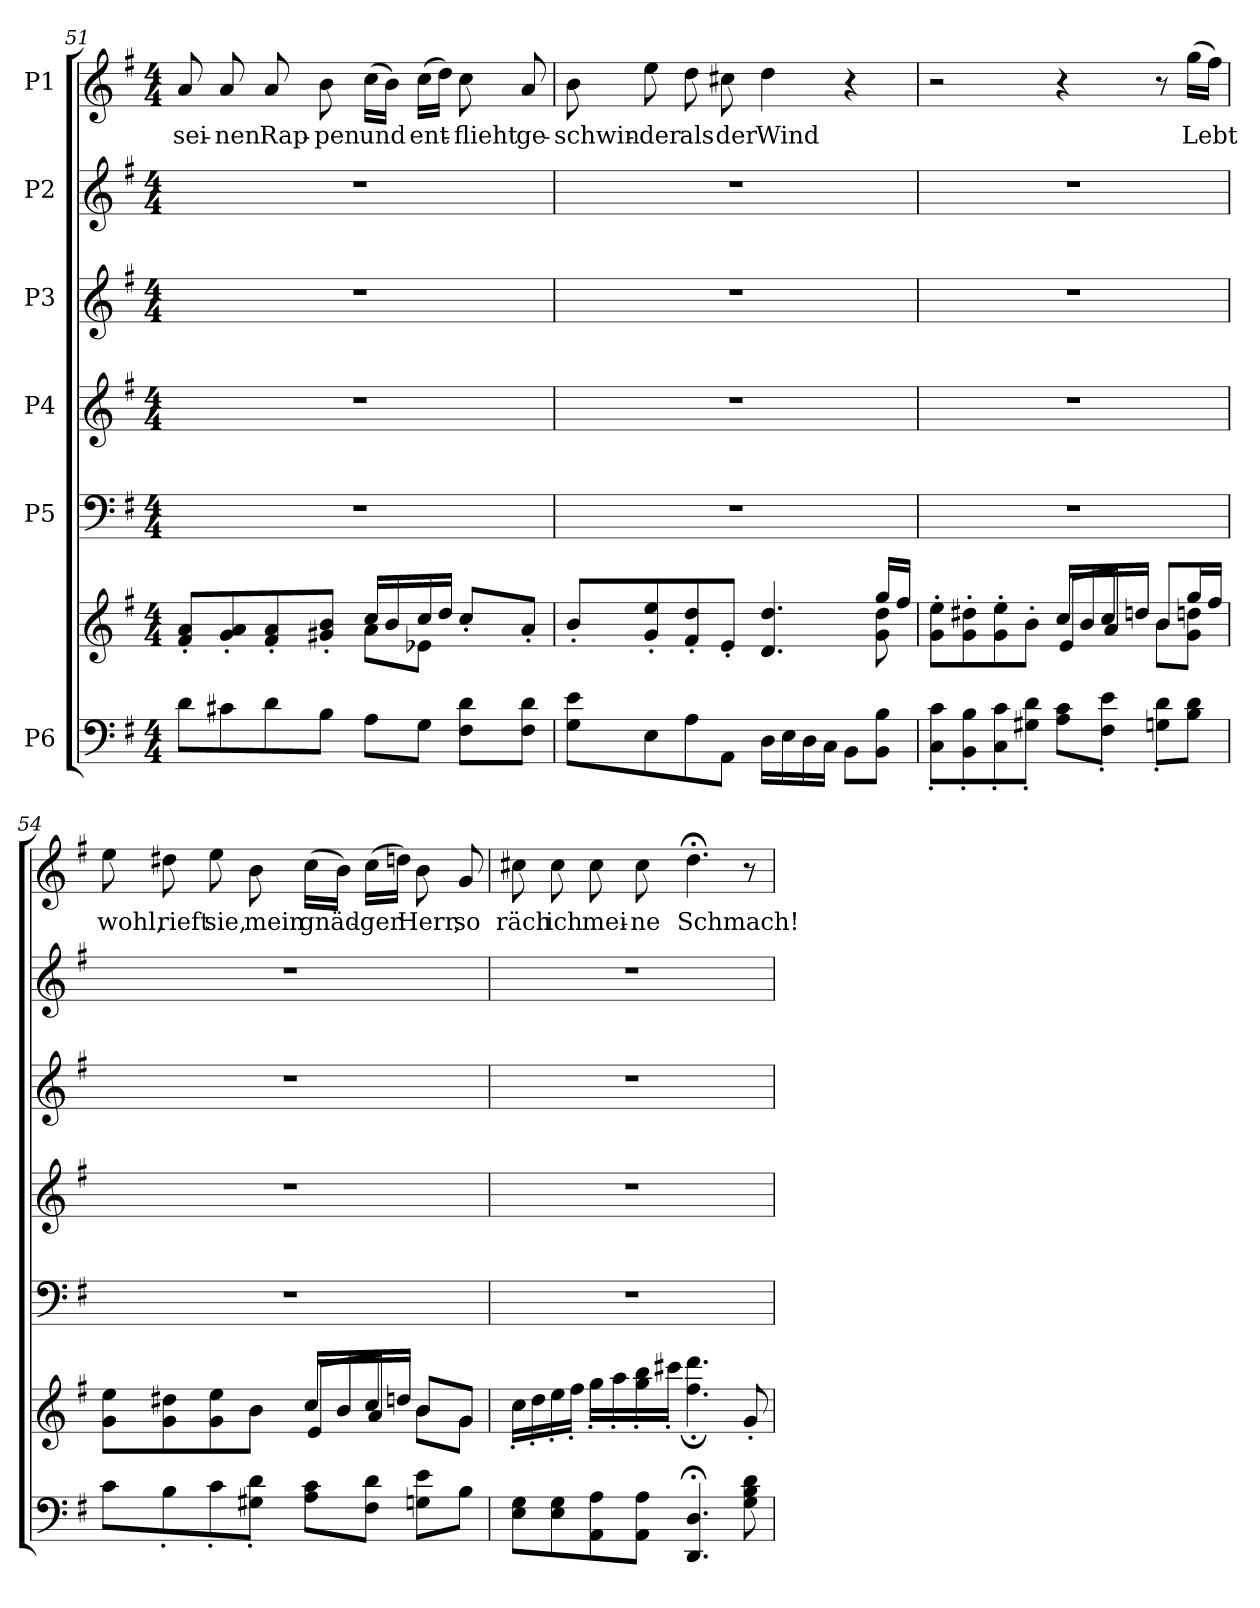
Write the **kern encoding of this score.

**kern	**kern	**kern	**kern	**kern	**kern	**kern	**text
*part6	*part6	*part5	*part4	*part3	*part2	*part1	*part1
*staff7	*staff6	*staff5	*staff4	*staff3	*staff2	*staff1	*staff1
*I"P6	*	*I"P5	*I"P4	*I"P3	*I"P2	*I"P1	*
*clefF4	*clefG2	*clefF4	*clefG2	*clefG2	*clefG2	*clefG2	*
*	*	*	*ITrd7c12	*	*	*	*
*k[f#]	*k[f#]	*k[f#]	*k[f#]	*k[f#]	*k[f#]	*k[f#]	*
*G:	*G:	*G:	*G:	*G:	*G:	*G:	*
*M4/4	*M4/4	*M4/4	*M4/4	*M4/4	*M4/4	*M4/4	*
=51	=51	=51	=51	=51	=51	=51	=51
*^	*^	*	*	*	*	*	*
!	!	!	!	!	!	!	!	!	!LO:LY:b
1ryy	8d\L	8f#/'< 8a/'<L	2ryy	1r	1r	1r	1r	8a/	sei-
!	!	!	!	!	!	!	!	!	!LO:LY:b
.	8c#X\	8g/'< 8a/'<	.	.	.	.	.	8a/	-nen
!	!	!	!	!	!	!	!	!	!LO:LY:b
.	8d\	8f#/'< 8a/'<	.	.	.	.	.	8a/	Rap-
!	!	!	!	!	!	!	!	!	!LO:LY:b
.	8B\J	8g#X/'< 8b/'<J	.	.	.	.	.	8b\	-pen
!	!	!	!	!	!	!	!	!	!LO:LY:b
.	8A\L	16cc/LL	8a\L	.	.	.	.	(>16cc\LL	und
.	.	16b/	.	.	.	.	.	16b\JJ)	.
!	!	!	!	!	!	!	!	!	!LO:LY:b
.	8G\J	16cc/	8e-X\J	.	.	.	.	(>16cc\LL	ent-
.	.	16dd/JJ	.	.	.	.	.	16dd\JJ)	.
!	!	!	!	!	!	!	!	!	!LO:LY:b
.	8F#\ 8d\L	8cc'>/L	4ryy	.	.	.	.	8cc\	-flieht
!	!	!	!	!	!	!	!	!	!LO:LY:b
.	8F#\ 8d\J	8a'>/J	.	.	.	.	.	8a/	ge-
!!LO:LB:g=z
=52	=52	=52	=52	=52	=52	=52	=52	=52	=52
!	!	!	!	!	!	!	!	!	!LO:LY:b
1ryy	8G\ 8e\L	2..ryy	8b'>/L	1r	1r	1r	1r	8b\	-schwin-
!	!	!	!	!	!	!	!	!	!LO:LY:b
.	8E\	.	8g/'> 8ee/'>	.	.	.	.	8ee\	-der
!	!	!	!	!	!	!	!	!	!LO:LY:b
.	8A\	.	8f#/'> 8dd/'>	.	.	.	.	8dd\	als
!	!	!	!	!	!	!	!	!	!LO:LY:b
.	8AA\J	.	8e'>/J	.	.	.	.	8cc#X\	der
!	!	!	!	!	!	!	!	!	!LO:LY:b
.	16D\LL	.	4.d/ 4.dd/	.	.	.	.	4dd\	Wind
.	16E\	.	.	.	.	.	.	.	.
.	16D\	.	.	.	.	.	.	.	.
.	16C\JJ	.	.	.	.	.	.	.	.
.	8BB\L	.	.	.	.	.	.	4r	.
.	8BB\ 8B\J	8g\ 8dd\	16gg/LL	.	.	.	.	.	.
.	.	.	16ff#/JJ	.	.	.	.	.	.
=53	=53	=53	=53	=53	=53	=53	=53	=53	=53
1ryy	8C\'> 8c\'>L	2ryy	8g\'< 8ee\'<L	1r	1r	1r	1r	2r	.
.	8BB\'> 8B\'>	.	8g\'< 8dd#X\'<	.	.	.	.	.	.
.	8C\'> 8c\'>	.	8g\'< 8ee\'<	.	.	.	.	.	.
.	8G#X\'> 8d\'>J	.	8b'<\J	.	.	.	.	.	.
.	8A\ 8c\L	16cc/LL	8e/L	.	.	.	.	4r	.
.	.	16b/	.	.	.	.	.	.	.
.	8F#\'> 8e\'>J	16cc/	8a/J	.	.	.	.	.	.
.	.	16ddn/JJ	.	.	.	.	.	.	.
.	8Gn\'> 8d\'>L	8b/L	8b\L	.	.	.	.	8r	.
!	!	!	!	!	!	!	!	!	!LO:LY:b
.	8B\ 8d\J	16gg/L	8g\ 8ddni\J	.	.	.	.	(>16gg\LL	Lebt
.	.	16ff#/JJ	.	.	.	.	.	16ff#\JJ)	.
=54	=54	=54	=54	=54	=54	=54	=54	=54	=54
!	!	!	!	!	!	!	!	!	!LO:LY:b
1ryy	8c\L	2ryy	8g\ 8ee\L	1r	1r	1r	1r	8ee\	wohl,
!	!	!	!	!	!	!	!	!	!LO:LY:b
.	8B'>\	.	8g\ 8dd#X\	.	.	.	.	8dd#X\	rieft
!	!	!	!	!	!	!	!	!	!LO:LY:b
.	8c'>\	.	8g\ 8ee\	.	.	.	.	8ee\	sie,
!	!	!	!	!	!	!	!	!	!LO:LY:b
.	8G#X\'> 8d\'>J	.	8b\J	.	.	.	.	8b\	mein
!	!	!	!	!	!	!	!	!	!LO:LY:b
.	8A\ 8c\L	16cc/LL	8e/L	.	.	.	.	(>16cc\LL	gnäd-
.	.	16b/	.	.	.	.	.	16b\JJ)	.
!	!	!	!	!	!	!	!	!	!LO:LY:b
.	8F#\ 8d\J	16cc/	8a/J	.	.	.	.	(>16cc\LL	-ger
.	.	16ddn/JJ	.	.	.	.	.	16ddn\JJ)	.
!	!	!	!	!	!	!	!	!	!LO:LY:b
.	8Gn\ 8e\L	8b/L	8b\L	.	.	.	.	8b\	Herr,
!	!	!	!	!	!	!	!	!	!LO:LY:b
.	8B\J	8g/J	8g\J	.	.	.	.	8g/	so
!!LO:PB:g=z
=55	=55	=55	=55	=55	=55	=55	=55	=55	=55
!	!	!	!	!	!	!	!	!	!LO:LY:b
8E\ 8G\L	1ryy	1ryy	16cc'>\LL	1r	1r	1r	1r	8cc#X\	räch
.	.	.	16dd'>\	.	.	.	.	.	.
!	!	!	!	!	!	!	!	!	!LO:LY:b
8E\ 8G\	.	.	16ee'>\	.	.	.	.	8cc#\	ich
.	.	.	16ff#'>\JJ	.	.	.	.	.	.
!	!	!	!	!	!	!	!	!	!LO:LY:b
8AA\ 8A\	.	.	16gg'>\LL	.	.	.	.	8cc#\	mei-
.	.	.	16aa'>\	.	.	.	.	.	.
!	!	!	!	!	!	!	!	!	!LO:LY:b
8AA\ 8A\J	.	.	16gg\'> 16bb\'>	.	.	.	.	8cc#\	-ne
.	.	.	16ccc#X'>\JJ	.	.	.	.	.	.
!	!	!	!	!	!	!	!	!	!LO:LY:b
4.DD/;< 4.D/;<	.	.	4.ff#\;< 4.ddd\;<	.	.	.	.	4.dd;<\	Schmach!
8G\ 8B\ 8d\	.	.	8g'>/	.	.	.	.	8r	.
*v	*v	*	*	*	*	*	*	*	*
*	*v	*v	*	*	*	*	*	*
=	=	=	=	=	=	=	=
*-	*-	*-	*-	*-	*-	*-	*-
